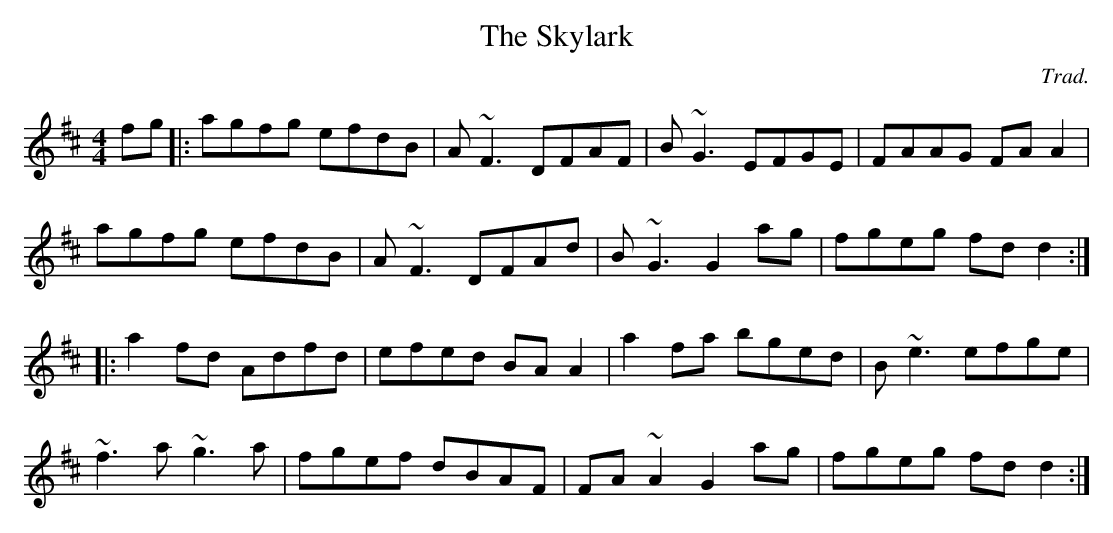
X:1
T:The Skylark
C:Trad.
M:4/4
K:D
fg|:agfg efdB|A~F3 DFAF|B~G3 EFGE|FAAG FAA2|
agfg efdB|A~F3 DFAd|B~G3 G2ag|fgeg fdd2:|
|:a2fd Adfd|efed BAA2|a2fa bged|B~e3 efge|
~f3a ~g3a|fgef dBAF|FA~A2 G2ag|fgeg fdd2:|
